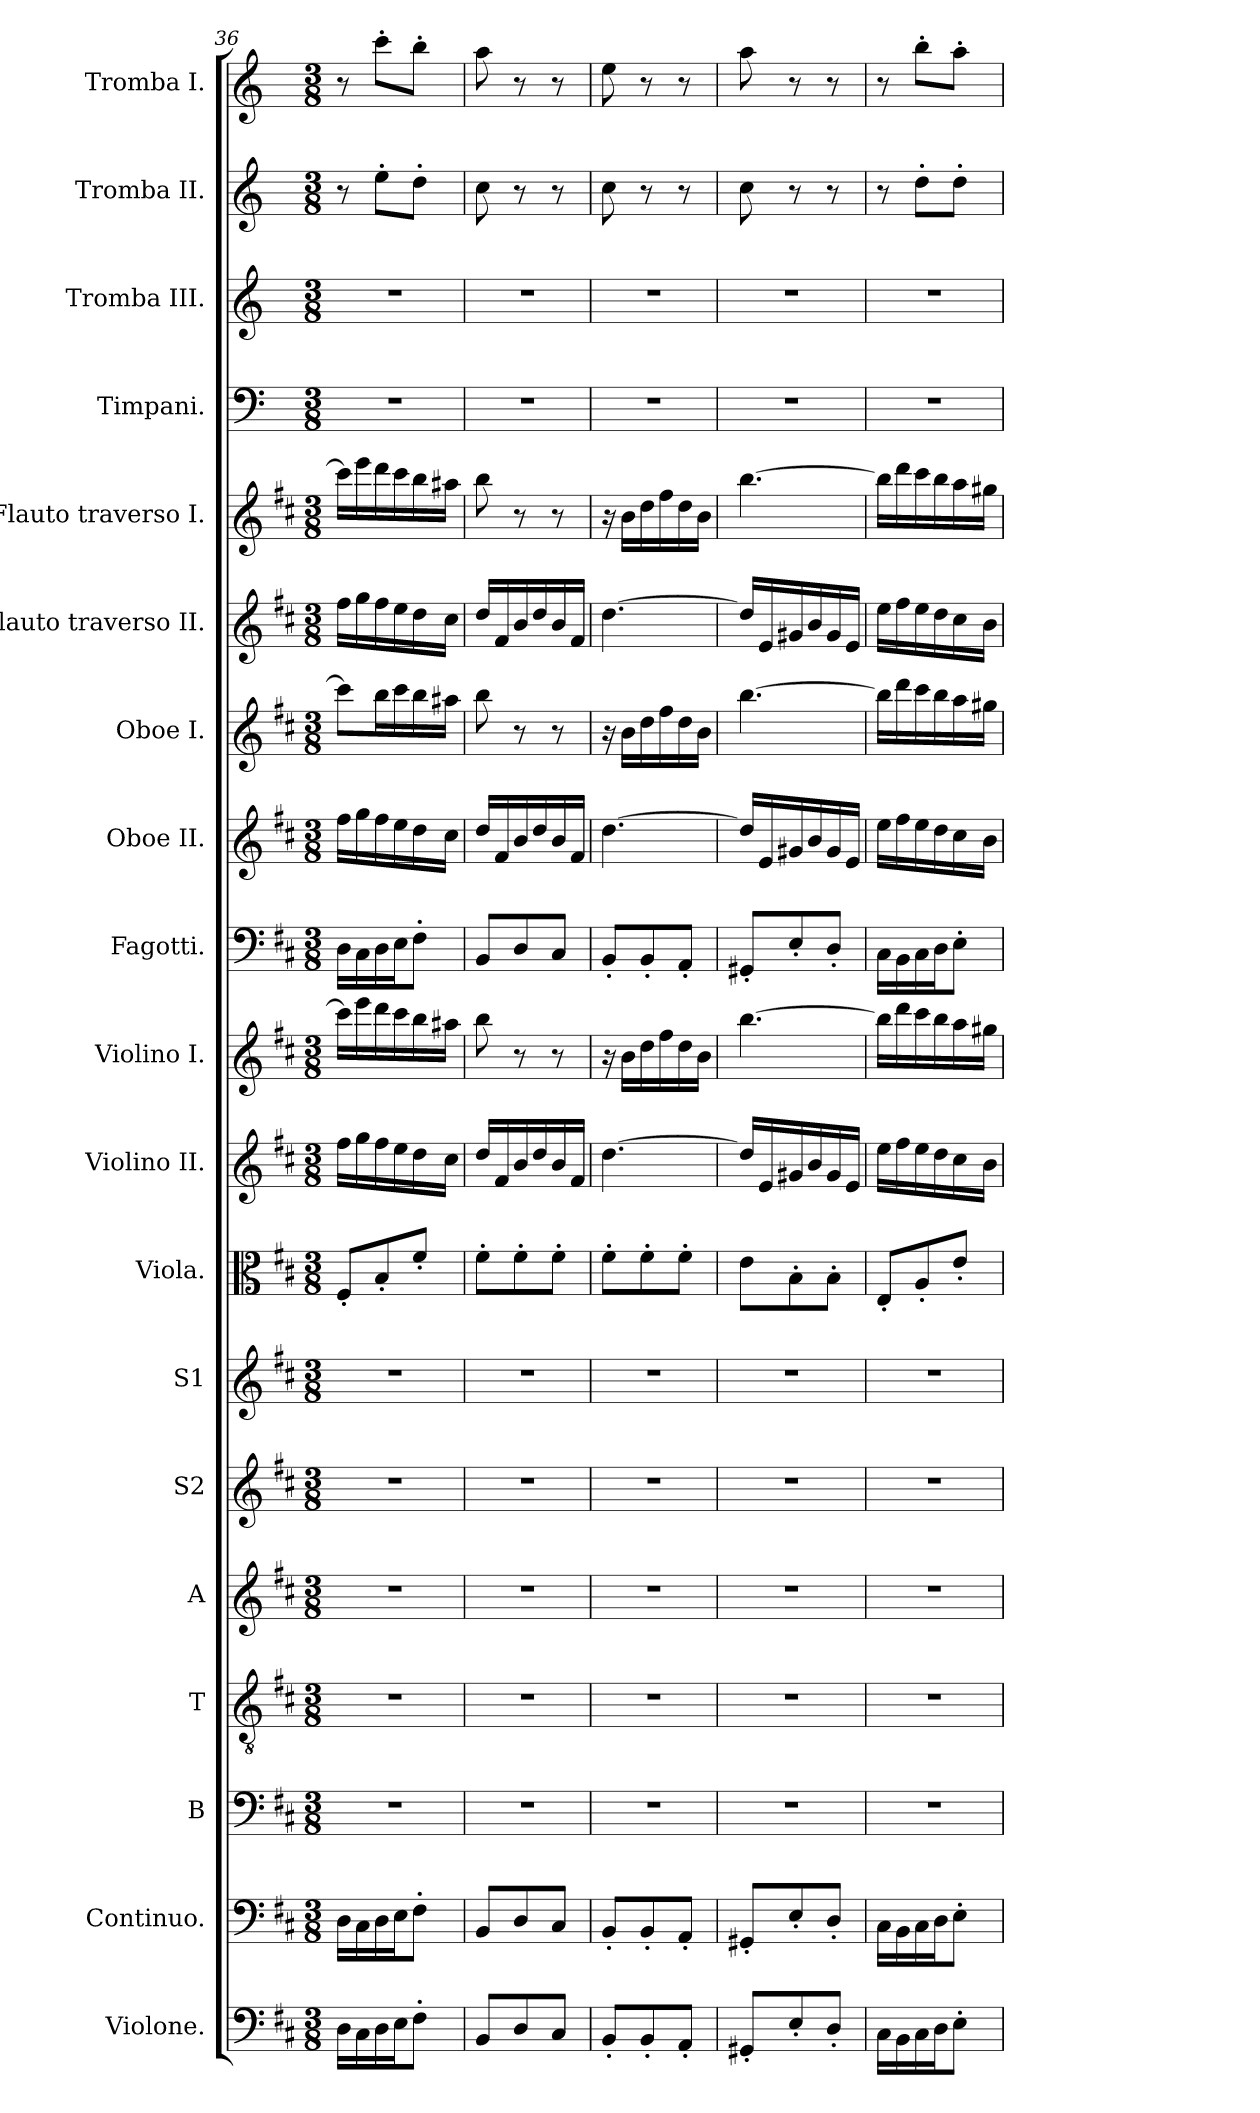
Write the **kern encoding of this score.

**kern	**kern	**kern	**kern	**kern	**kern	**kern	**kern	**kern	**kern	**kern	**kern	**kern	**kern	**kern	**kern	**kern	**kern	**kern
*part19	*part18	*part17	*part16	*part15	*part14	*part13	*part12	*part11	*part10	*part9	*part8	*part7	*part6	*part5	*part4	*part3	*part2	*part1
*staff19	*staff18	*staff17	*staff16	*staff15	*staff14	*staff13	*staff12	*staff11	*staff10	*staff9	*staff8	*staff7	*staff6	*staff5	*staff4	*staff3	*staff2	*staff1
*I"Violone.	*I"Continuo.	*I"B	*I"T	*I"A	*I"S2	*I"S1	*I"Viola.	*I"Violino II.	*I"Violino I.	*I"Fagotti.	*I"Oboe II.	*I"Oboe I.	*I"Flauto traverso II.	*I"Flauto traverso I.	*I"Timpani.	*I"Tromba III.	*I"Tromba II.	*I"Tromba I.
*	*	*I'B	*I'T	*I'A	*I'S2	*I'S1	*	*	*	*	*I'Ob	*I'Ob	*I'Fl	*I'Fl	*I'Timp	*	*	*
*clefF4	*clefF4	*clefF4	*clefGv2	*clefG2	*clefG2	*clefG2	*clefC3	*clefG2	*clefG2	*clefF4	*clefG2	*clefG2	*clefG2	*clefG2	*clefF4	*clefG2	*clefG2	*clefG2
*ITrd7c12	*	*	*	*	*	*	*	*	*	*	*	*	*	*	*ITrd-1c-2	*ITrd-1c-2	*ITrd-1c-2	*ITrd-1c-2
*k[f#c#]	*k[f#c#]	*k[f#c#]	*k[f#c#]	*k[f#c#]	*k[f#c#]	*k[f#c#]	*k[f#c#]	*k[f#c#]	*k[f#c#]	*k[f#c#]	*k[f#c#]	*k[f#c#]	*k[f#c#]	*k[f#c#]	*k[f#c#]	*k[f#c#]	*k[f#c#]	*k[f#c#]
*M3/8	*M3/8	*M3/8	*M3/8	*M3/8	*M3/8	*M3/8	*M3/8	*M3/8	*M3/8	*M3/8	*M3/8	*M3/8	*M3/8	*M3/8	*M3/8	*M3/8	*M3/8	*M3/8
=36	=36	=36	=36	=36	=36	=36	=36	=36	=36	=36	=36	=36	=36	=36	=36	=36	=36	=36
16DD\LL	16D\LL	4.r	4.r	4.r	4.r	4.r	8F#'/L	16ff#\LL	16ccc#\LL]	16D\LL	16ff#\LL	8ccc#\L]	16ff#\LL	16ccc#\LL]	4.r	4.r	8r	8r
16CC#\	16C#\	.	.	.	.	.	.	16gg\	16eee\	16C#\	16gg\	.	16gg\	16eee\	.	.	.	.
16DD\	16D\	.	.	.	.	.	8B'/	16ff#\	16ddd\	16D\	16ff#\	16bb\L	16ff#\	16ddd\	.	.	8ff#'\L	8ddd'\L
16EE\J	16E\J	.	.	.	.	.	.	16ee\	16ccc#\	16E\J	16ee\	16ccc#\	16ee\	16ccc#\	.	.	.	.
8FF#'\J	8F#'\J	.	.	.	.	.	8f#'/J	16dd\	16bb\	8F#'\J	16dd\	16bb\	16dd\	16bb\	.	.	8ee'\J	8ccc#'\J
.	.	.	.	.	.	.	.	16cc#\JJ	16aa#X\JJ	.	16cc#\JJ	16aa#X\JJ	16cc#\JJ	16aa#X\JJ	.	.	.	.
!!LO:LB:g=z
=37	=37	=37	=37	=37	=37	=37	=37	=37	=37	=37	=37	=37	=37	=37	=37	=37	=37	=37
8BBB/L	8BB/L	4.r	4.r	4.r	4.r	4.r	8f#'\L	16dd/LL	8bb\	8BB/L	16dd/LL	8bb\	16dd/LL	8bb\	4.r	4.r	8dd\	8bb\
.	.	.	.	.	.	.	.	16f#/	.	.	16f#/	.	16f#/	.	.	.	.	.
8DD/	8D/	.	.	.	.	.	8f#'\	16b/	8r	8D/	16b/	8r	16b/	8r	.	.	8r	8r
.	.	.	.	.	.	.	.	16dd/	.	.	16dd/	.	16dd/	.	.	.	.	.
8CC#/J	8C#/J	.	.	.	.	.	8f#'\J	16b/	8r	8C#/J	16b/	8r	16b/	8r	.	.	8r	8r
.	.	.	.	.	.	.	.	16f#/JJ	.	.	16f#/JJ	.	16f#/JJ	.	.	.	.	.
=38	=38	=38	=38	=38	=38	=38	=38	=38	=38	=38	=38	=38	=38	=38	=38	=38	=38	=38
8BBB'/L	8BB'/L	4.r	4.r	4.r	4.r	4.r	8f#'\L	[4.dd\	16r	8BB'/L	[4.dd\	16r	[4.dd\	16r	4.r	4.r	8dd\	8ff#\
.	.	.	.	.	.	.	.	.	16b\LL	.	.	16b\LL	.	16b\LL	.	.	.	.
8BBB'/	8BB'/	.	.	.	.	.	8f#'\	.	16dd\	8BB'/	.	16dd\	.	16dd\	.	.	8r	8r
.	.	.	.	.	.	.	.	.	16ff#\	.	.	16ff#\	.	16ff#\	.	.	.	.
8AAA'/J	8AA'/J	.	.	.	.	.	8f#'\J	.	16dd\	8AA'/J	.	16dd\	.	16dd\	.	.	8r	8r
.	.	.	.	.	.	.	.	.	16b\JJ	.	.	16b\JJ	.	16b\JJ	.	.	.	.
=39	=39	=39	=39	=39	=39	=39	=39	=39	=39	=39	=39	=39	=39	=39	=39	=39	=39	=39
8GGG#X'/L	8GG#X'/L	4.r	4.r	4.r	4.r	4.r	8e\L	16dd/LL]	[4.bb\	8GG#X'/L	16dd/LL]	[4.bb\	16dd/LL]	[4.bb\	4.r	4.r	8dd\	8bb\
.	.	.	.	.	.	.	.	16e/	.	.	16e/	.	16e/	.	.	.	.	.
8EE'/	8E'/	.	.	.	.	.	8B'\	16g#X/	.	8E'/	16g#X/	.	16g#X/	.	.	.	8r	8r
.	.	.	.	.	.	.	.	16b/	.	.	16b/	.	16b/	.	.	.	.	.
8DD'/J	8D'/J	.	.	.	.	.	8B'\J	16g#/	.	8D'/J	16g#/	.	16g#/	.	.	.	8r	8r
.	.	.	.	.	.	.	.	16e/JJ	.	.	16e/JJ	.	16e/JJ	.	.	.	.	.
=40	=40	=40	=40	=40	=40	=40	=40	=40	=40	=40	=40	=40	=40	=40	=40	=40	=40	=40
16CC#\LL	16C#\LL	4.r	4.r	4.r	4.r	4.r	8E'/L	16ee\LL	16bb\LL]	16C#\LL	16ee\LL	16bb\LL]	16ee\LL	16bb\LL]	4.r	4.r	8r	8r
16BBB\	16BB\	.	.	.	.	.	.	16ff#\	16ddd\	16BB\	16ff#\	16ddd\	16ff#\	16ddd\	.	.	.	.
16CC#\	16C#\	.	.	.	.	.	8A'/	16ee\	16ccc#\	16C#\	16ee\	16ccc#\	16ee\	16ccc#\	.	.	8ee'\L	8ccc#'\L
16DD\J	16D\J	.	.	.	.	.	.	16dd\	16bb\	16D\J	16dd\	16bb\	16dd\	16bb\	.	.	.	.
8EE'\J	8E'\J	.	.	.	.	.	8e'/J	16cc#\	16aa\	8E'\J	16cc#\	16aa\	16cc#\	16aa\	.	.	8ee'\J	8bb'\J
.	.	.	.	.	.	.	.	16b\JJ	16gg#X\JJ	.	16b\JJ	16gg#X\JJ	16b\JJ	16gg#X\JJ	.	.	.	.
=	=	=	=	=	=	=	=	=	=	=	=	=	=	=	=	=	=	=
*-	*-	*-	*-	*-	*-	*-	*-	*-	*-	*-	*-	*-	*-	*-	*-	*-	*-	*-
